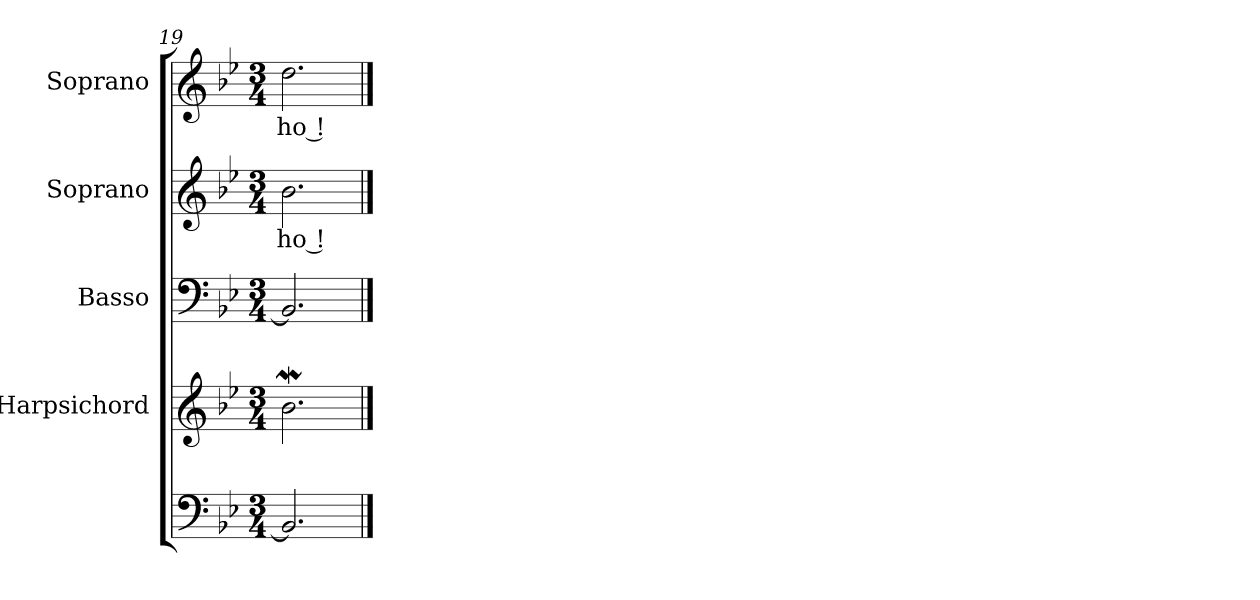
**kern	**kern	**kern	**kern	**text	**kern	**text
*part5	*part4	*part3	*part2	*part2	*part1	*part1
*staff5	*staff4	*staff3	*staff2	*staff2	*staff1	*staff1
*	*I"Harpsichord	*I"Basso	*I"Soprano	*	*I"Soprano	*
*	*	*	*I'S.	*	*I'S.	*
*clefF4	*clefG2	*clefF4	*clefG2	*	*clefG2	*
*k[b-e-]	*k[b-e-]	*k[b-e-]	*k[b-e-]	*	*k[b-e-]	*
*B-:	*B-:	*B-:	*B-:	*	*B-:	*
*M3/4	*M3/4	*M3/4	*M3/4	*	*M3/4	*
=19	=19	=19	=19	=19	=19	=19
!	!	!	!	!LO:LY:b:color=#000000	!	!
!	!	!	!	!	!	!LO:LY:b:color=#000000
2.BB-i/]	2.b-wi\	2.BB-i/]	2.b-i\	ho !	2.ddi\	ho !
==	==	==	==	==	==	==
*-	*-	*-	*-	*-	*-	*-
